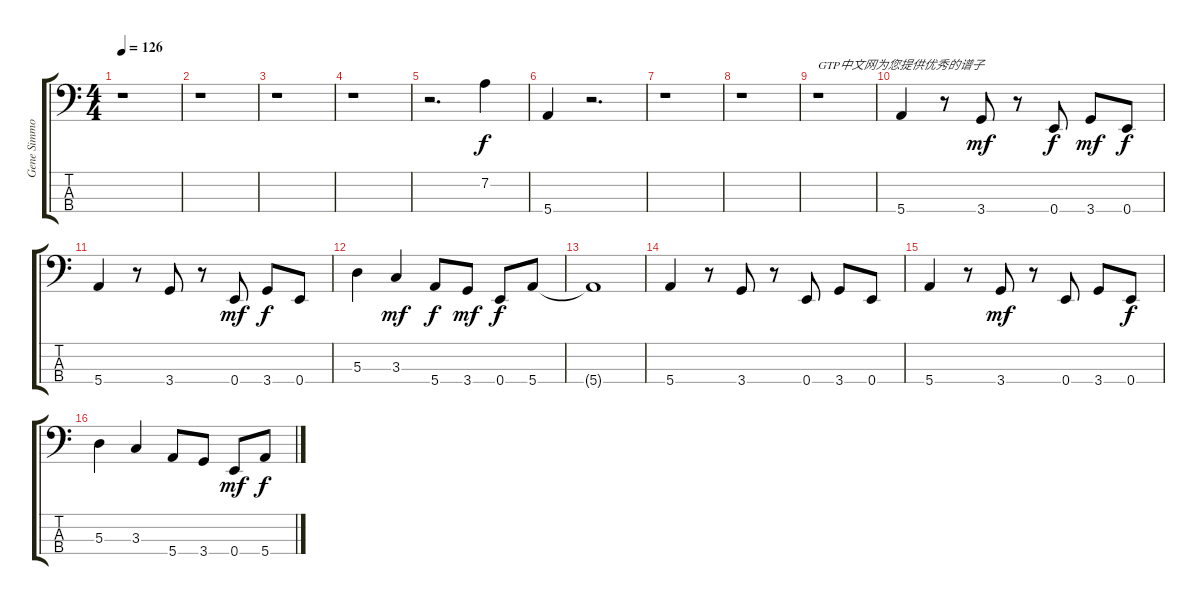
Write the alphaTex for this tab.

\track ("Gene Simmons" "Gene Simmo") {instrument electricbasspick}
\staff {score tabs}
\tuning (G2 D2 A1 E1) {hide}
\ts (4 4)
\tempo 126
\clef f4
\ks c
r.1{dy f instrument electricbasspick} |
r.1 |
r.1 |
r.1 |
r.2{d} 7.2.4 |
5.4.4 r.2{d} |
r.1 |
r.1 |
r.1{txt "GTP中文网为您提供优秀的谱子"} |
5.4.4 r.8 3.4.8{dy mf} r.8 0.4.8{dy f} 3.4.8{dy mf} 0.4.8{dy f} |
5.4.4 r.8 3.4.8 r.8 0.4.8{dy mf} 3.4.8{dy f} 0.4.8 |
5.3.4 3.3.4{dy mf} 5.4.8{dy f} 3.4.8{dy mf} 0.4.8{dy f} 5.4.8 |
5.4{t}.1 |
5.4.4 r.8 3.4.8 r.8 0.4.8 3.4.8 0.4.8 |
5.4.4 r.8 3.4.8{dy mf} r.8 0.4.8 3.4.8 0.4.8{dy f} |
5.3.4 3.3.4 5.4.8 3.4.8 0.4.8{dy mf} 5.4.8{dy f}
